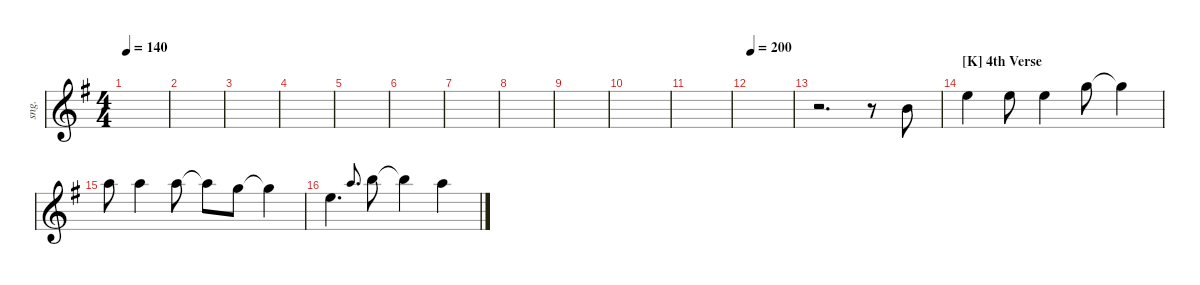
\defaultSystemsLayout 4
\hideDynamics
\bracketExtendMode nobrackets
\track ("Vocals" "sng.") {instrument voiceoohs}
\staff {score}
\tuning (E4 B3 G3 D3 A2 E2)
\ts (4 4)
\tempo 140
\clef g2
\ks g
|
|
|
|
|
|
|
|
|
|
|
\tempo 200
|
r.2{d} r.8 7.1{acc forcenatural}.8 |
\section ("K" "4th Verse")
12.1{acc forcenatural}.4 12.1{acc forcenatural}.8 12.1{acc forcenatural}.4 15.1{acc forcenatural}.8 15.1{t acc forcenatural}.4 |
17.1{acc forcenatural}.8 17.1{acc forcenatural}.4 17.1{acc forcenatural}.8 17.1{t acc forcenatural}.8 15.1{acc forcenatural}.8 15.1{t acc forcenatural}.4 |
12.1{acc forcenatural}.4{d} 17.1{acc forcenatural}.8{d gr onbeat} 19.1{acc forcenatural}.8 19.1{t acc forcenatural}.4 17.1{acc forcenatural}.4
